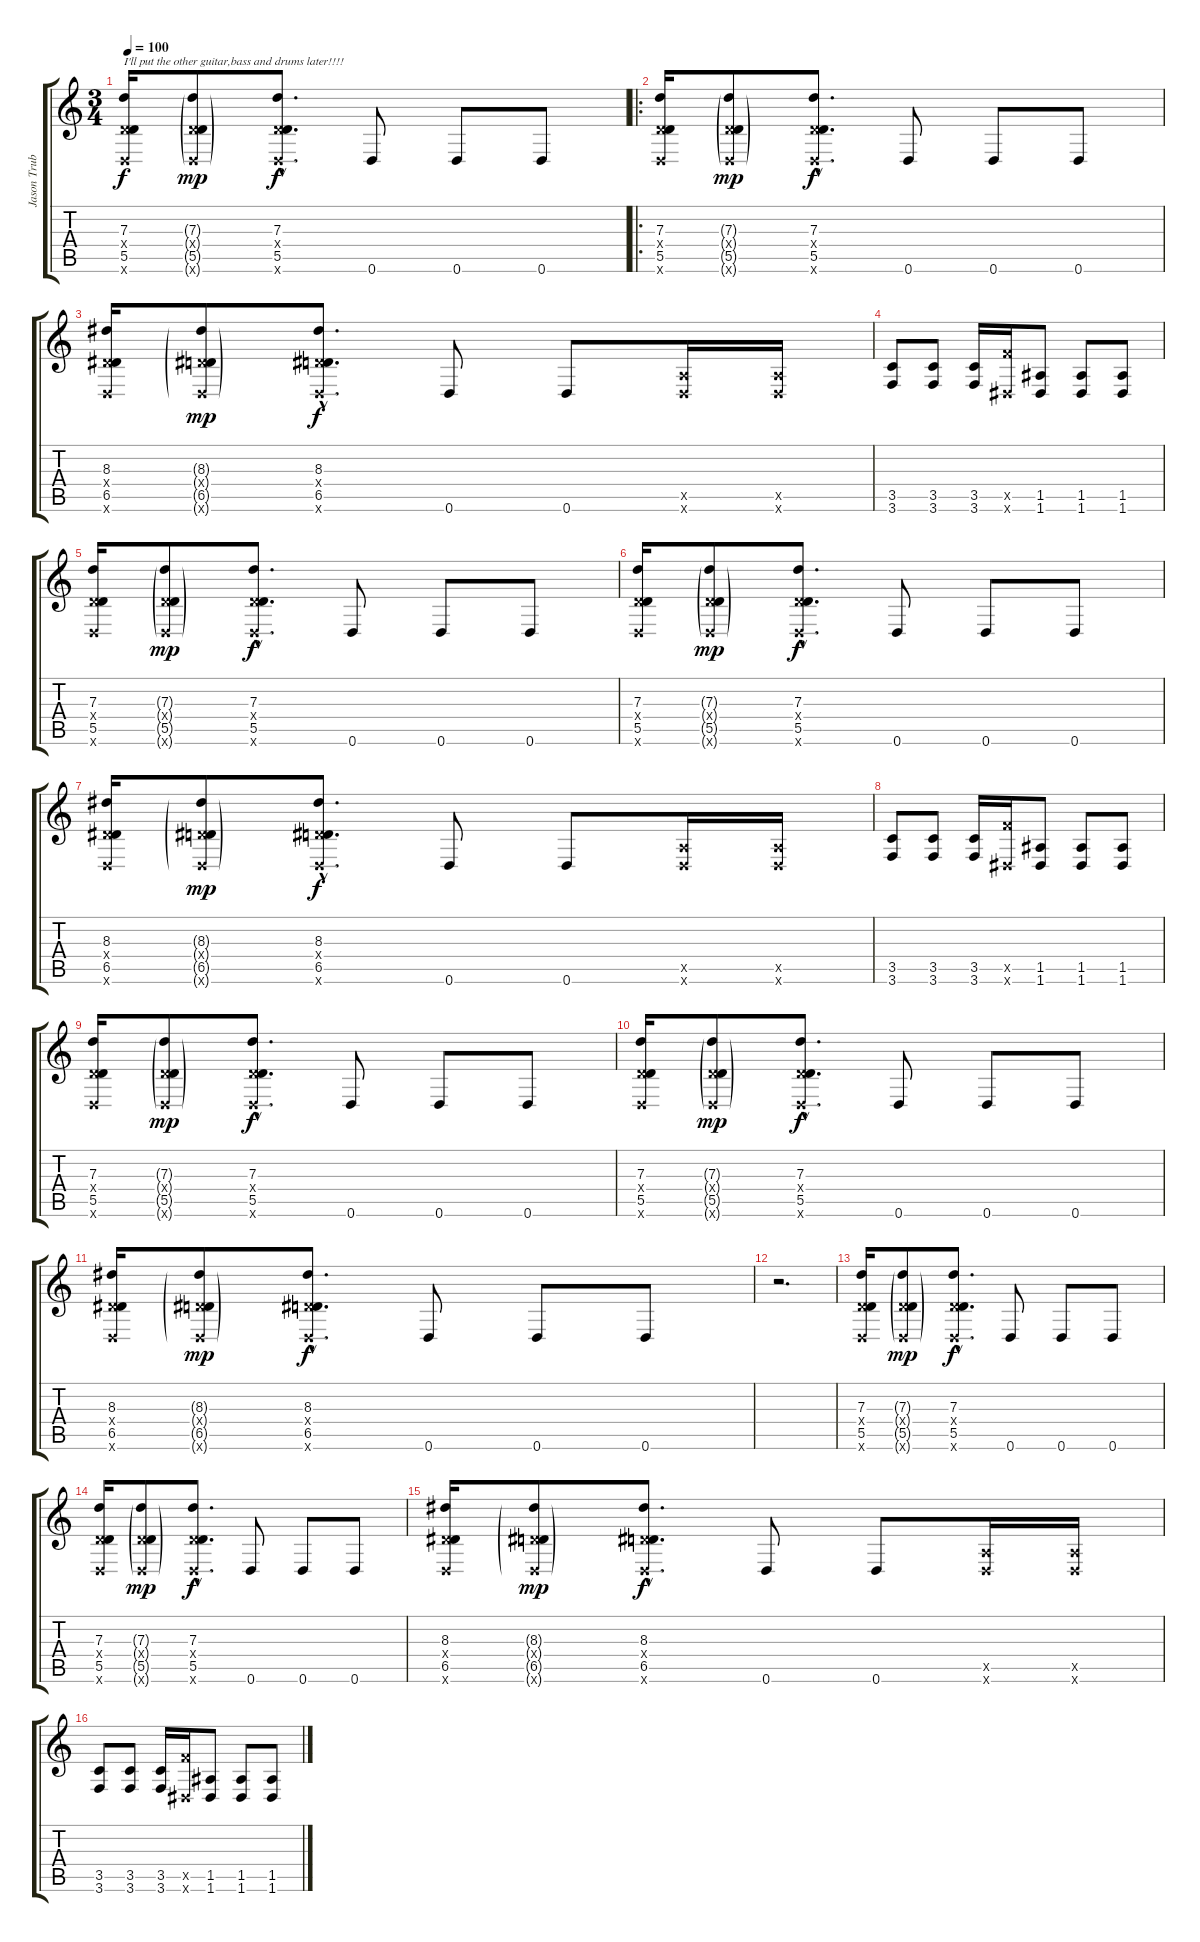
\track ("Jason Truby" "Jason Trub") {instrument distortionguitar}
\staff {score tabs}
\tuning (E4 B3 G3 D3 A2 D2) {hide}
\ts (3 4)
\tempo 100
\clef g2
\ks c
(7.3 0.4{x} 5.5 0.6{x}).16{txt "I'll put the other guitar,bass and drums later!!!!" dy f instrument distortionguitar} (7.3{g} 0.4{g x} 5.5{g} 0.6{g x}).8{dy mp} (7.3{hac} 0.4{hac x} 5.5{hac} 0.6{hac x}).8{d dy f} 0.6.8 0.6.8 0.6.8 |
\ro
(7.3 0.4{x} 5.5 0.6{x}).16 (7.3{g} 0.4{g x} 5.5{g} 0.6{g x}).8{dy mp} (7.3{hac} 0.4{hac x} 5.5{hac} 0.6{hac x}).8{d dy f} 0.6.8 0.6.8 0.6.8 |
(8.3 0.4{x} 6.5 0.6{x}).16 (8.3{g} 0.4{g x} 6.5{g} 0.6{g x}).8{dy mp} (8.3{hac} 0.4{hac x} 6.5{hac} 0.6{hac x}).8{d dy f} 0.6.8 0.6.8 (0.5{x} 0.6{x}).16 (0.5{x} 0.6{x}).16 |
(3.5 3.6).8 (3.5 3.6).8 (3.5 3.6).16 (8.5{x} 1.6{x}).16 (1.5 1.6).8 (1.5 1.6).8 (1.5 1.6).8 |
(7.3 0.4{x} 5.5 0.6{x}).16 (7.3{g} 0.4{g x} 5.5{g} 0.6{g x}).8{dy mp} (7.3{hac} 0.4{hac x} 5.5{hac} 0.6{hac x}).8{d dy f} 0.6.8 0.6.8 0.6.8 |
(7.3 0.4{x} 5.5 0.6{x}).16 (7.3{g} 0.4{g x} 5.5{g} 0.6{g x}).8{dy mp} (7.3{hac} 0.4{hac x} 5.5{hac} 0.6{hac x}).8{d dy f} 0.6.8 0.6.8 0.6.8 |
(8.3 0.4{x} 6.5 0.6{x}).16 (8.3{g} 0.4{g x} 6.5{g} 0.6{g x}).8{dy mp} (8.3{hac} 0.4{hac x} 6.5{hac} 0.6{hac x}).8{d dy f} 0.6.8 0.6.8 (0.5{x} 0.6{x}).16 (0.5{x} 0.6{x}).16 |
(3.5 3.6).8 (3.5 3.6).8 (3.5 3.6).16 (8.5{x} 1.6{x}).16 (1.5 1.6).8 (1.5 1.6).8 (1.5 1.6).8 |
(7.3 0.4{x} 5.5 0.6{x}).16 (7.3{g} 0.4{g x} 5.5{g} 0.6{g x}).8{dy mp} (7.3{hac} 0.4{hac x} 5.5{hac} 0.6{hac x}).8{d dy f} 0.6.8 0.6.8 0.6.8 |
(7.3 0.4{x} 5.5 0.6{x}).16 (7.3{g} 0.4{g x} 5.5{g} 0.6{g x}).8{dy mp} (7.3{hac} 0.4{hac x} 5.5{hac} 0.6{hac x}).8{d dy f} 0.6.8 0.6.8 0.6.8 |
(8.3 0.4{x} 6.5 0.6{x}).16 (8.3{g} 0.4{g x} 6.5{g} 0.6{g x}).8{dy mp} (8.3{hac} 0.4{hac x} 6.5{hac} 0.6{hac x}).8{d dy f} 0.6.8 0.6.8 0.6.8 |
r.2{d} |
(7.3 0.4{x} 5.5 0.6{x}).16 (7.3{g} 0.4{g x} 5.5{g} 0.6{g x}).8{dy mp} (7.3{hac} 0.4{hac x} 5.5{hac} 0.6{hac x}).8{d dy f} 0.6.8 0.6.8 0.6.8 |
(7.3 0.4{x} 5.5 0.6{x}).16 (7.3{g} 0.4{g x} 5.5{g} 0.6{g x}).8{dy mp} (7.3{hac} 0.4{hac x} 5.5{hac} 0.6{hac x}).8{d dy f} 0.6.8 0.6.8 0.6.8 |
(8.3 0.4{x} 6.5 0.6{x}).16 (8.3{g} 0.4{g x} 6.5{g} 0.6{g x}).8{dy mp} (8.3{hac} 0.4{hac x} 6.5{hac} 0.6{hac x}).8{d dy f} 0.6.8 0.6.8 (0.5{x} 0.6{x}).16 (0.5{x} 0.6{x}).16 |
(3.5 3.6).8 (3.5 3.6).8 (3.5 3.6).16 (8.5{x} 1.6{x}).16 (1.5 1.6).8 (1.5 1.6).8 (1.5 1.6).8
